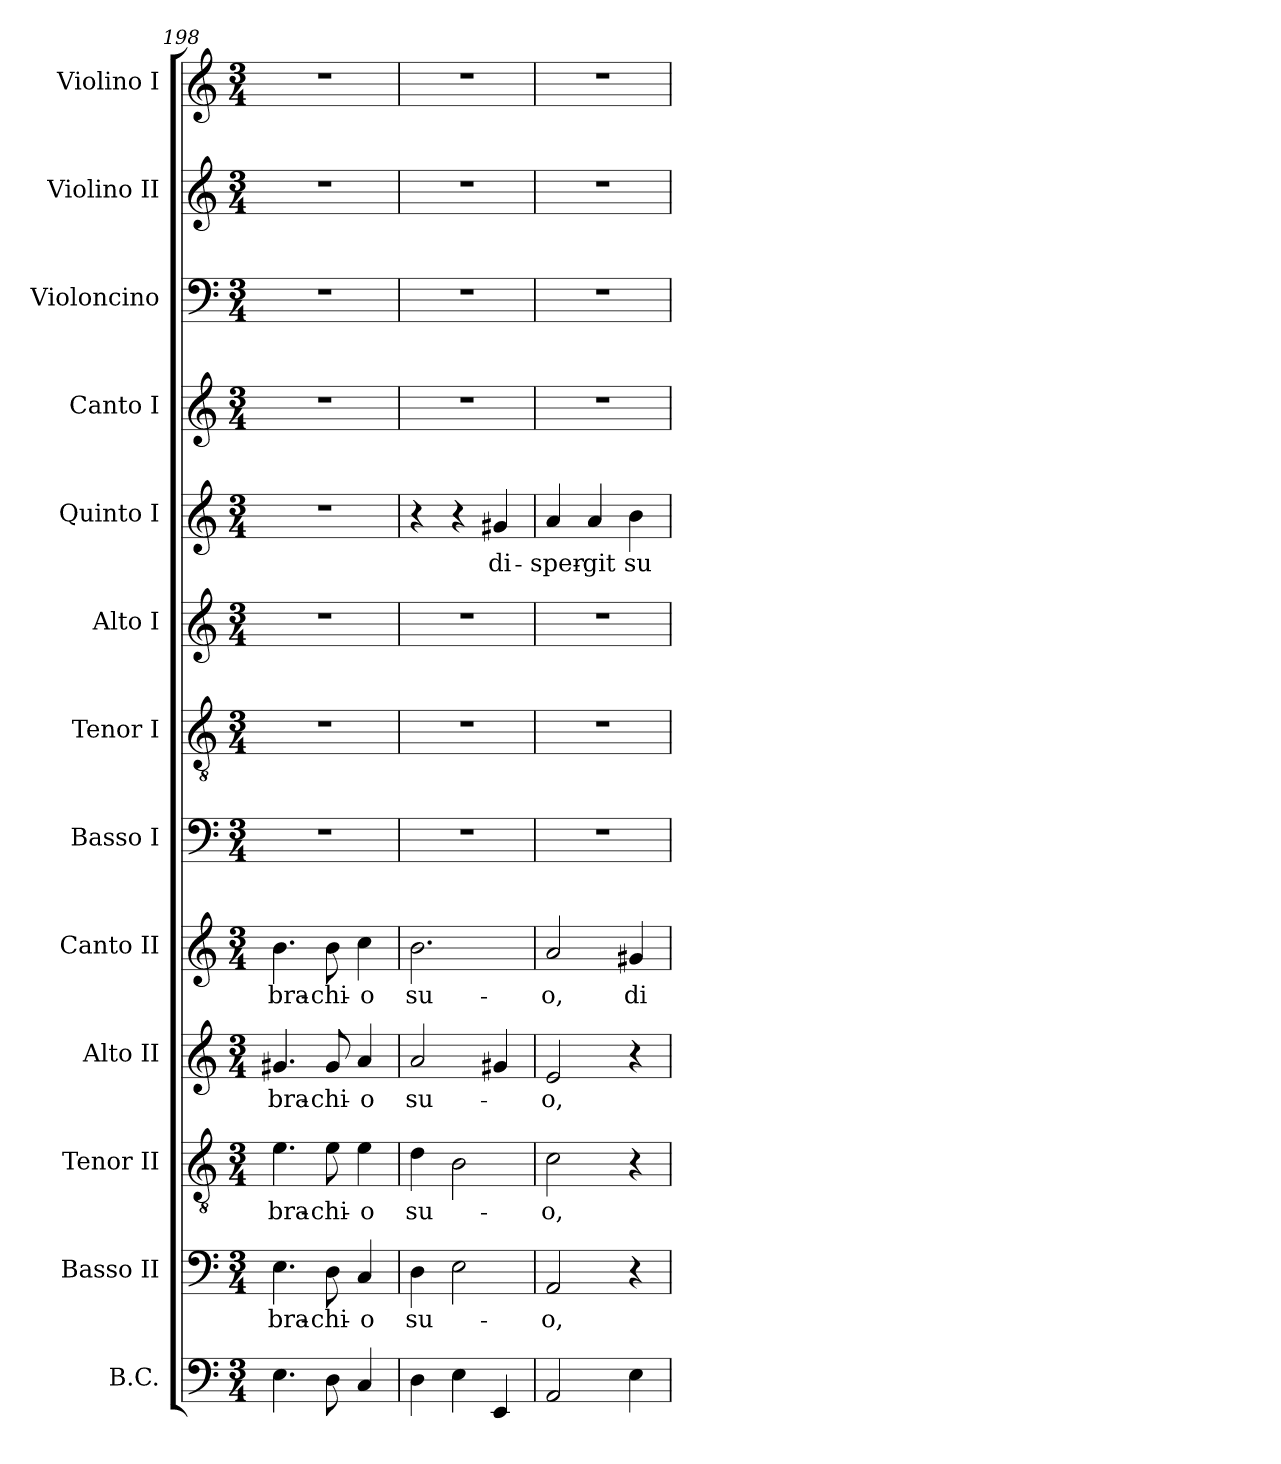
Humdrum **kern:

**kern	**kern	**text	**kern	**text	**kern	**text	**kern	**text	**kern	**kern	**kern	**kern	**text	**kern	**kern	**kern	**kern
*part13	*part12	*part12	*part11	*part11	*part10	*part10	*part9	*part9	*part8	*part7	*part6	*part5	*part5	*part4	*part3	*part2	*part1
*staff13	*staff12	*staff12	*staff11	*staff11	*staff10	*staff10	*staff9	*staff9	*staff8	*staff7	*staff6	*staff5	*staff5	*staff4	*staff3	*staff2	*staff1
*I"B.C.	*I"Basso II	*	*I"Tenor II	*	*I"Alto II	*	*I"Canto II	*	*I"Basso I	*I"Tenor I	*I"Alto I	*I"Quinto I	*	*I"Canto I	*I"Violoncino	*I"Violino II	*I"Violino I
*I'BC	*I'B 2	*	*I'T 2	*	*I'A 2	*	*I'C 2	*	*I'B 1	*I'T 1	*I'A 1	*I'Q 1	*	*I'C 1	*	*I'Vln. II	*I'Vln. I
*clefF4	*clefF4	*	*clefGv2	*	*clefG2	*	*clefG2	*	*clefF4	*clefGv2	*clefG2	*clefG2	*	*clefG2	*clefF4	*clefG2	*clefG2
*k[]	*k[]	*	*k[]	*	*k[]	*	*k[]	*	*k[]	*k[]	*k[]	*k[]	*	*k[]	*k[]	*k[]	*k[]
*C:	*C:	*	*C:	*	*C:	*	*C:	*	*C:	*C:	*C:	*C:	*	*C:	*C:	*C:	*C:
*M3/4	*M3/4	*	*M3/4	*	*M3/4	*	*M3/4	*	*M3/4	*M3/4	*M3/4	*M3/4	*	*M3/4	*M3/4	*M3/4	*M3/4
=198	=198	=198	=198	=198	=198	=198	=198	=198	=198	=198	=198	=198	=198	=198	=198	=198	=198
!	!	!LO:LY:b	!	!	!	!	!	!	!	!	!	!	!	!	!	!	!
!	!	!	!	!LO:LY:b	!	!	!	!	!	!	!	!	!	!	!	!	!
!	!	!	!	!	!	!LO:LY:b	!	!	!	!	!	!	!	!	!	!	!
!	!	!	!	!	!	!	!	!LO:LY:b	!	!	!	!	!	!	!	!	!
4.E\	4.E\	bra-	4.e\	bra-	4.g#X/	bra-	4.b\	bra-	2.r	2.r	2.r	2.r	.	2.r	2.r	2.r	2.r
!	!	!LO:LY:b	!	!	!	!	!	!	!	!	!	!	!	!	!	!	!
!	!	!	!	!LO:LY:b	!	!	!	!	!	!	!	!	!	!	!	!	!
!	!	!	!	!	!	!LO:LY:b	!	!	!	!	!	!	!	!	!	!	!
!	!	!	!	!	!	!	!	!LO:LY:b	!	!	!	!	!	!	!	!	!
8D\	8D\	-chi-	8e\	-chi-	8g#/	-chi-	8b\	-chi-	.	.	.	.	.	.	.	.	.
!	!	!LO:LY:b	!	!	!	!	!	!	!	!	!	!	!	!	!	!	!
!	!	!	!	!LO:LY:b	!	!	!	!	!	!	!	!	!	!	!	!	!
!	!	!	!	!	!	!LO:LY:b	!	!	!	!	!	!	!	!	!	!	!
!	!	!	!	!	!	!	!	!LO:LY:b	!	!	!	!	!	!	!	!	!
4C/	4C/	-o	4e\	-o	4a/	-o	4cc\	-o	.	.	.	.	.	.	.	.	.
=199	=199	=199	=199	=199	=199	=199	=199	=199	=199	=199	=199	=199	=199	=199	=199	=199	=199
!	!	!LO:LY:b	!	!	!	!	!	!	!	!	!	!	!	!	!	!	!
!	!	!	!	!LO:LY:b	!	!	!	!	!	!	!	!	!	!	!	!	!
!	!	!	!	!	!	!LO:LY:b	!	!	!	!	!	!	!	!	!	!	!
!	!	!	!	!	!	!	!	!LO:LY:b	!	!	!	!	!	!	!	!	!
4D\	4D\	su-	4d\	su-	2a/	su-	2.b\	su-	2.r	2.r	2.r	4r	.	2.r	2.r	2.r	2.r
4E\	2E\	.	2B\	.	.	.	.	.	.	.	.	4r	.	.	.	.	.
!	!	!	!	!	!	!	!	!	!	!	!	!	!LO:LY:b	!	!	!	!
4EE/	.	.	.	.	4g#X/	.	.	.	.	.	.	4g#X/	di-	.	.	.	.
=200	=200	=200	=200	=200	=200	=200	=200	=200	=200	=200	=200	=200	=200	=200	=200	=200	=200
!	!	!LO:LY:b	!	!	!	!	!	!	!	!	!	!	!	!	!	!	!
!	!	!	!	!LO:LY:b	!	!	!	!	!	!	!	!	!	!	!	!	!
!	!	!	!	!	!	!LO:LY:b	!	!	!	!	!	!	!	!	!	!	!
!	!	!	!	!	!	!	!	!LO:LY:b	!	!	!	!	!	!	!	!	!
!	!	!	!	!	!	!	!	!	!	!	!	!	!LO:LY:b	!	!	!	!
2AA/	2AA/	-o,	2c\	-o,	2e/	-o,	2a/	-o,	2.r	2.r	2.r	4a/	-sper-	2.r	2.r	2.r	2.r
!	!	!	!	!	!	!	!	!	!	!	!	!	!LO:LY:b	!	!	!	!
.	.	.	.	.	.	.	.	.	.	.	.	4a/	-git	.	.	.	.
!	!	!	!	!	!	!	!	!LO:LY:b	!	!	!	!	!	!	!	!	!
!	!	!	!	!	!	!	!	!	!	!	!	!	!LO:LY:b	!	!	!	!
4E\	4r	.	4r	.	4r	.	4g#X/	di-	.	.	.	4b\	su-	.	.	.	.
=	=	=	=	=	=	=	=	=	=	=	=	=	=	=	=	=	=
*-	*-	*-	*-	*-	*-	*-	*-	*-	*-	*-	*-	*-	*-	*-	*-	*-	*-
